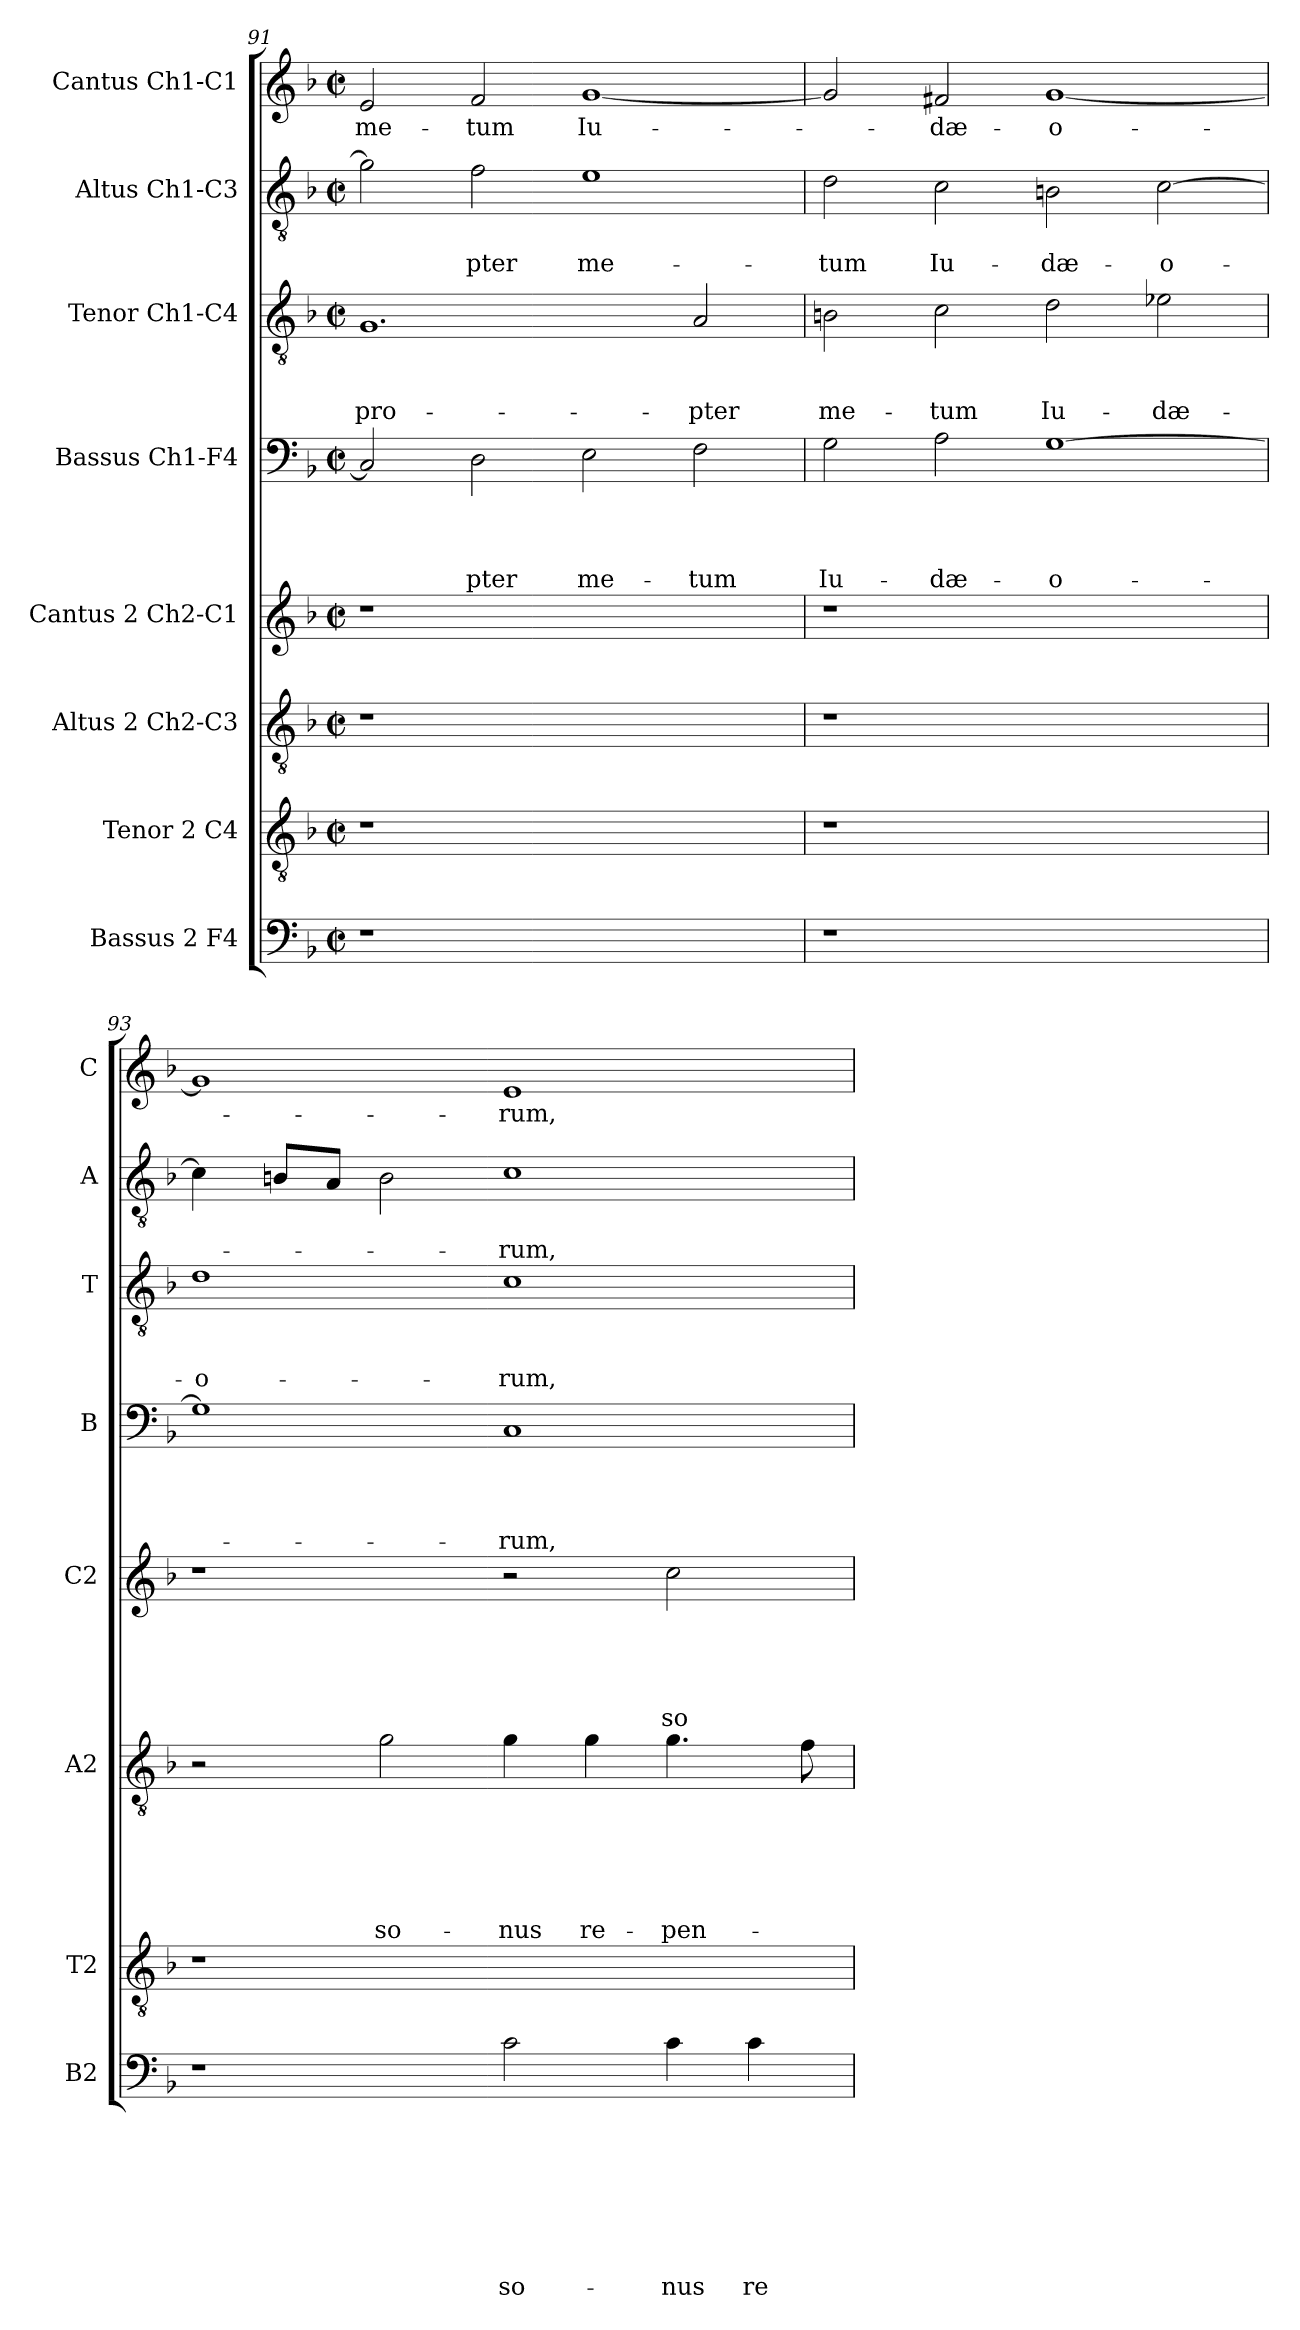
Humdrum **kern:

**kern	**text	**text	**text	**text	**text	**text	**text	**text	**kern	**kern	**text	**text	**text	**text	**text	**text	**kern	**text	**text	**text	**text	**text	**kern	**text	**text	**text	**text	**kern	**text	**text	**text	**kern	**text	**text	**kern	**text
*part8	*part8	*part8	*part8	*part8	*part8	*part8	*part8	*part8	*part7	*part6	*part6	*part6	*part6	*part6	*part6	*part6	*part5	*part5	*part5	*part5	*part5	*part5	*part4	*part4	*part4	*part4	*part4	*part3	*part3	*part3	*part3	*part2	*part2	*part2	*part1	*part1
*staff8	*staff8	*staff8	*staff8	*staff8	*staff8	*staff8	*staff8	*staff8	*staff7	*staff6	*staff6	*staff6	*staff6	*staff6	*staff6	*staff6	*staff5	*staff5	*staff5	*staff5	*staff5	*staff5	*staff4	*staff4	*staff4	*staff4	*staff4	*staff3	*staff3	*staff3	*staff3	*staff2	*staff2	*staff2	*staff1	*staff1
*I"Bassus 2 F4	*	*	*	*	*	*	*	*	*I"Tenor 2 C4	*I"Altus 2 Ch2-C3	*	*	*	*	*	*	*I"Cantus 2 Ch2-C1	*	*	*	*	*	*I"Bassus  Ch1-F4	*	*	*	*	*I"Tenor Ch1-C4	*	*	*	*I"Altus  Ch1-C3	*	*	*I"Cantus Ch1-C1	*
*I'B2	*	*	*	*	*	*	*	*	*I'T2	*I'A2	*	*	*	*	*	*	*I'C2	*	*	*	*	*	*I'B	*	*	*	*	*I'T	*	*	*	*I'A	*	*	*I'C	*
*clefF4	*	*	*	*	*	*	*	*	*clefGv2	*clefGv2	*	*	*	*	*	*	*clefG2	*	*	*	*	*	*clefF4	*	*	*	*	*clefGv2	*	*	*	*clefGv2	*	*	*clefG2	*
*k[b-]	*	*	*	*	*	*	*	*	*k[b-]	*k[b-]	*	*	*	*	*	*	*k[b-]	*	*	*	*	*	*k[b-]	*	*	*	*	*k[b-]	*	*	*	*k[b-]	*	*	*k[b-]	*
*F:	*	*	*	*	*	*	*	*	*F:	*F:	*	*	*	*	*	*	*F:	*	*	*	*	*	*F:	*	*	*	*	*F:	*	*	*	*F:	*	*	*F:	*
*M2/2	*	*	*	*	*	*	*	*	*M2/2	*M2/2	*	*	*	*	*	*	*M2/2	*	*	*	*	*	*M2/2	*	*	*	*	*M2/2	*	*	*	*M2/2	*	*	*M2/2	*
*met(c|)	*	*	*	*	*	*	*	*	*met(c|)	*met(c|)	*	*	*	*	*	*	*met(c|)	*	*	*	*	*	*met(c|)	*	*	*	*	*met(c|)	*	*	*	*met(c|)	*	*	*met(c|)	*
=91	=91	=91	=91	=91	=91	=91	=91	=91	=91	=91	=91	=91	=91	=91	=91	=91	=91	=91	=91	=91	=91	=91	=91	=91	=91	=91	=91	=91	=91	=91	=91	=91	=91	=91	=91	=91
!	!	!	!	!	!	!	!	!	!	!	!	!	!	!	!	!	!	!	!	!	!	!	!	!	!	!	!	!	!	!	!LO:LY:b	!	!	!	!	!LO:LY:b
1r	.	.	.	.	.	.	.	.	1r	1r	.	.	.	.	.	.	1r	.	.	.	.	.	2C/]	.	.	.	.	1.G	.	.	pro-	2g\]	.	.	2e/	me-
!	!	!	!	!	!	!	!	!	!	!	!	!	!	!	!	!	!	!	!	!	!	!	!	!	!	!	!LO:LY:b	!	!	!	!	!	!	!LO:LY:b	!	!LO:LY:b
.	.	.	.	.	.	.	.	.	.	.	.	.	.	.	.	.	.	.	.	.	.	.	2D\	.	.	.	-pter	.	.	.	.	2f\	.	-pter	2f/	-tum
!	!	!	!	!	!	!	!	!	!	!	!	!	!	!	!	!	!	!	!	!	!	!	!	!	!	!	!LO:LY:b	!	!	!	!	!	!	!LO:LY:b	!	!LO:LY:b
1ryy	.	.	.	.	.	.	.	.	1ryy	1ryy	.	.	.	.	.	.	1ryy	.	.	.	.	.	2E\	.	.	.	me-	.	.	.	.	1e	.	me-	[1g	Iu-
!	!	!	!	!	!	!	!	!	!	!	!	!	!	!	!	!	!	!	!	!	!	!	!	!	!	!	!LO:LY:b	!	!	!	!LO:LY:b	!	!	!	!	!
.	.	.	.	.	.	.	.	.	.	.	.	.	.	.	.	.	.	.	.	.	.	.	2F\	.	.	.	-tum	2A/	.	.	-pter	.	.	.	.	.
!!LO:PB:g=z
=92	=92	=92	=92	=92	=92	=92	=92	=92	=92	=92	=92	=92	=92	=92	=92	=92	=92	=92	=92	=92	=92	=92	=92	=92	=92	=92	=92	=92	=92	=92	=92	=92	=92	=92	=92	=92
!	!	!	!	!	!	!	!	!	!	!	!	!	!	!	!	!	!	!	!	!	!	!	!	!	!	!	!LO:LY:b	!	!	!	!LO:LY:b	!	!	!LO:LY:b	!	!
1r	.	.	.	.	.	.	.	.	1r	1r	.	.	.	.	.	.	1r	.	.	.	.	.	2G\	.	.	.	Iu-	2Bn\	.	.	me-	2d\	.	-tum	2g/]	.
!	!	!	!	!	!	!	!	!	!	!	!	!	!	!	!	!	!	!	!	!	!	!	!	!	!	!	!LO:LY:b	!	!	!	!LO:LY:b	!	!	!LO:LY:b	!	!LO:LY:b
.	.	.	.	.	.	.	.	.	.	.	.	.	.	.	.	.	.	.	.	.	.	.	2A\	.	.	.	-dæ-	2c\	.	.	-tum	2c\	.	Iu-	2f#X/	-dæ-
!	!	!	!	!	!	!	!	!	!	!	!	!	!	!	!	!	!	!	!	!	!	!	!	!	!	!	!LO:LY:b	!	!	!	!LO:LY:b	!	!	!LO:LY:b	!	!LO:LY:b
1ryy	.	.	.	.	.	.	.	.	1ryy	1ryy	.	.	.	.	.	.	1ryy	.	.	.	.	.	[1G	.	.	.	-o-	2d\	.	.	Iu-	2Bn\	.	-dæ-	[1g	-o-
!	!	!	!	!	!	!	!	!	!	!	!	!	!	!	!	!	!	!	!	!	!	!	!	!	!	!	!	!	!	!	!LO:LY:b	!	!	!LO:LY:b	!	!
.	.	.	.	.	.	.	.	.	.	.	.	.	.	.	.	.	.	.	.	.	.	.	.	.	.	.	.	2e-X\	.	.	-dæ-	[2c\	.	-o-	.	.
=93	=93	=93	=93	=93	=93	=93	=93	=93	=93	=93	=93	=93	=93	=93	=93	=93	=93	=93	=93	=93	=93	=93	=93	=93	=93	=93	=93	=93	=93	=93	=93	=93	=93	=93	=93	=93
!	!	!	!	!	!	!	!	!	!	!	!	!	!	!	!	!	!	!	!	!	!	!	!	!	!	!	!	!	!	!	!LO:LY:b	!	!	!	!	!
1r	.	.	.	.	.	.	.	.	1r	2r	.	.	.	.	.	.	1r	.	.	.	.	.	1G]	.	.	.	.	1d	.	.	-o-	4c\]	.	.	1g]	.
.	.	.	.	.	.	.	.	.	.	.	.	.	.	.	.	.	.	.	.	.	.	.	.	.	.	.	.	.	.	.	.	8Bn/L	.	.	.	.
.	.	.	.	.	.	.	.	.	.	.	.	.	.	.	.	.	.	.	.	.	.	.	.	.	.	.	.	.	.	.	.	8A/J	.	.	.	.
!	!	!	!	!	!	!	!	!	!	!	!	!	!	!	!	!LO:LY:b	!	!	!	!	!	!	!	!	!	!	!	!	!	!	!	!	!	!	!	!
.	.	.	.	.	.	.	.	.	.	2g\	.	.	.	.	.	so-	.	.	.	.	.	.	.	.	.	.	.	.	.	.	.	2B\	.	.	.	.
!	!	!	!	!	!	!	!	!LO:LY:b	!	!	!	!	!	!	!	!LO:LY:b	!	!	!	!	!	!	!	!	!	!	!LO:LY:b	!	!	!	!LO:LY:b	!	!	!LO:LY:b	!	!LO:LY:b
2c\	.	.	.	.	.	.	.	so-	1ryy	4g\	.	.	.	.	.	-nus	2r	.	.	.	.	.	1C	.	.	.	-rum,	1c	.	.	-rum,	1c	.	-rum,	1e	-rum,
!	!	!	!	!	!	!	!	!	!	!	!	!	!	!	!	!LO:LY:b	!	!	!	!	!	!	!	!	!	!	!	!	!	!	!	!	!	!	!	!
.	.	.	.	.	.	.	.	.	.	4g\	.	.	.	.	.	re-	.	.	.	.	.	.	.	.	.	.	.	.	.	.	.	.	.	.	.	.
!	!	!	!	!	!	!	!	!LO:LY:b	!	!	!	!	!	!	!	!LO:LY:b	!	!	!	!	!	!LO:LY:b	!	!	!	!	!	!	!	!	!	!	!	!	!	!
4c\	.	.	.	.	.	.	.	-nus	.	4.g\	.	.	.	.	.	-pen-	2cc\	.	.	.	.	so-	.	.	.	.	.	.	.	.	.	.	.	.	.	.
!	!	!	!	!	!	!	!	!LO:LY:b	!	!	!	!	!	!	!	!	!	!	!	!	!	!	!	!	!	!	!	!	!	!	!	!	!	!	!	!
4c\	.	.	.	.	.	.	.	re-	.	.	.	.	.	.	.	.	.	.	.	.	.	.	.	.	.	.	.	.	.	.	.	.	.	.	.	.
.	.	.	.	.	.	.	.	.	.	8f\	.	.	.	.	.	.	.	.	.	.	.	.	.	.	.	.	.	.	.	.	.	.	.	.	.	.
=	=	=	=	=	=	=	=	=	=	=	=	=	=	=	=	=	=	=	=	=	=	=	=	=	=	=	=	=	=	=	=	=	=	=	=	=
*-	*-	*-	*-	*-	*-	*-	*-	*-	*-	*-	*-	*-	*-	*-	*-	*-	*-	*-	*-	*-	*-	*-	*-	*-	*-	*-	*-	*-	*-	*-	*-	*-	*-	*-	*-	*-
